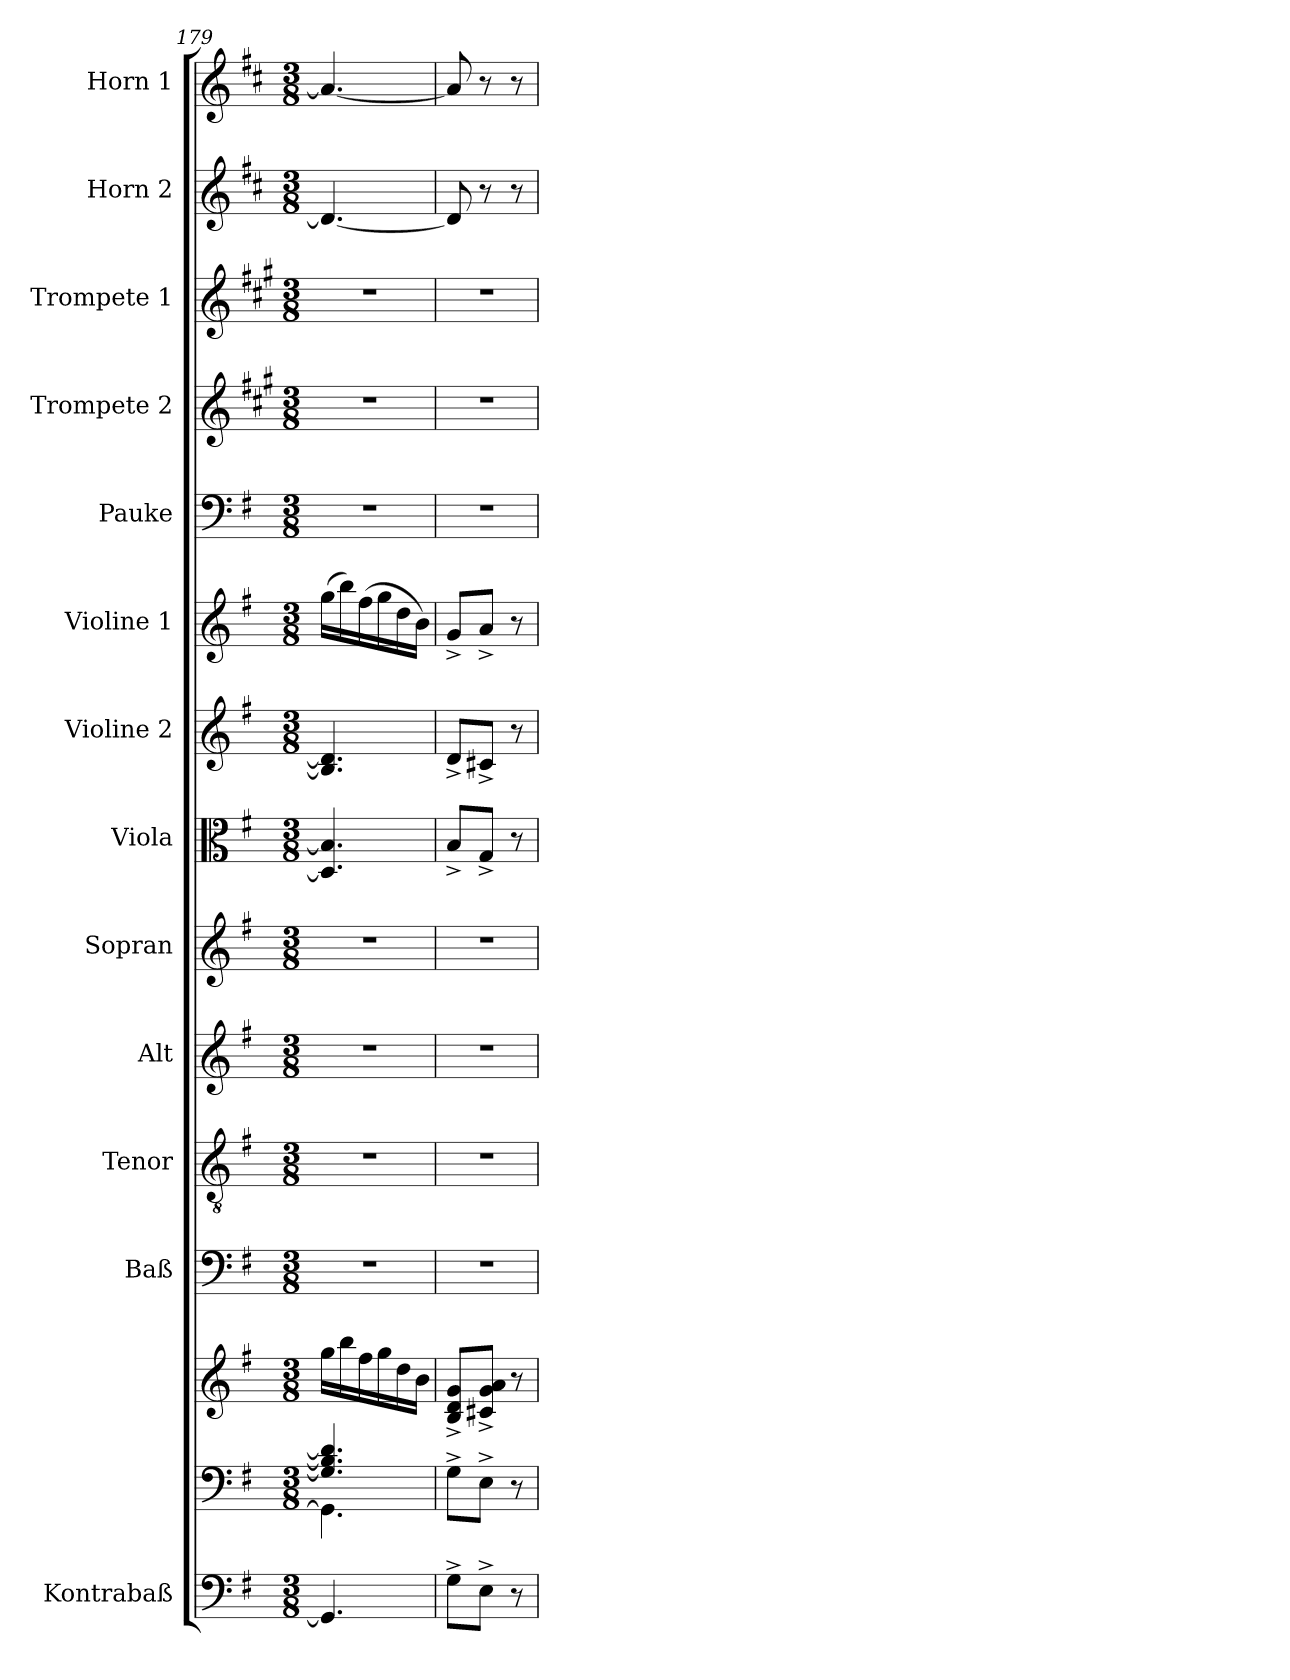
**kern	**kern	**kern	**kern	**kern	**kern	**kern	**kern	**kern	**kern	**kern	**kern	**kern	**kern	**kern
*part14	*part13	*part13	*part12	*part11	*part10	*part9	*part8	*part7	*part6	*part5	*part4	*part3	*part2	*part1
*staff15	*staff14	*staff13	*staff12	*staff11	*staff10	*staff9	*staff8	*staff7	*staff6	*staff5	*staff4	*staff3	*staff2	*staff1
*I"Kontrabaß	*	*	*I"Baß	*I"Tenor	*I"Alt	*I"Sopran	*I"Viola	*I"Violine 2	*I"Violine 1	*I"Pauke	*I"Trompete 2	*I"Trompete 1	*I"Horn 2	*I"Horn 1
*I'Kb.	*	*	*	*	*	*	*I'Vla.	*I'Vl. 2	*I'Vl. 1	*	*I'Tr. 2	*I'Tr. 1	*I'Hr. 2	*I'Hr. 1
*clefF4	*clefF4	*clefG2	*clefF4	*clefGv2	*clefG2	*clefG2	*clefC3	*clefG2	*clefG2	*clefF4	*clefG2	*clefG2	*clefG2	*clefG2
*ITrd7c12	*	*	*	*	*	*	*	*	*	*	*ITrd1c2	*ITrd1c2	*ITrd4c7	*ITrd4c7
*k[f#]	*k[f#]	*k[f#]	*k[f#]	*k[f#]	*k[f#]	*k[f#]	*k[f#]	*k[f#]	*k[f#]	*k[f#]	*k[f#]	*k[f#]	*k[f#]	*k[f#]
*G:	*G:	*G:	*G:	*G:	*G:	*G:	*G:	*G:	*G:	*G:	*G:	*G:	*G:	*G:
*M3/8	*M3/8	*M3/8	*M3/8	*M3/8	*M3/8	*M3/8	*M3/8	*M3/8	*M3/8	*M3/8	*M3/8	*M3/8	*M3/8	*M3/8
=179	=179	=179	=179	=179	=179	=179	=179	=179	=179	=179	=179	=179	=179	=179
*	*^	*	*	*	*	*	*	*	*	*	*	*	*	*
4.GGG/]	4.G/] 4.B/] 4.d/]	4.GG\]	16gg\LL	4.r	4.r	4.r	4.r	4.D/] 4.B/]	4.B/] 4.d/]	(>16gg\LL	4.r	4.r	4.r	4.G/_	4.d/_
.	.	.	16bb\	.	.	.	.	.	.	16bb\)	.	.	.	.	.
.	.	.	16ff#\	.	.	.	.	.	.	(>16ff#\	.	.	.	.	.
.	.	.	16gg\	.	.	.	.	.	.	16gg\	.	.	.	.	.
.	.	.	16dd\	.	.	.	.	.	.	16dd\	.	.	.	.	.
.	.	.	16b\JJ	.	.	.	.	.	.	16b\JJ)	.	.	.	.	.
*	*v	*v	*	*	*	*	*	*	*	*	*	*	*	*	*
=180	=180	=180	=180	=180	=180	=180	=180	=180	=180	=180	=180	=180	=180	=180
8GG^>\L	8G^>\L	8B/^< 8d/^< 8g/^<L	4.r	4.r	4.r	4.r	8B^</L	8d^</L	8g^</L	4.r	4.r	4.r	8G/]	8d/]
8EE^>\J	8E^>\J	8c#X/^< 8g/^< 8a/^<J	.	.	.	.	8G^</J	8c#X^</J	8a^</J	.	.	.	8r	8r
8r	8r	8r	.	.	.	.	8r	8r	8r	.	.	.	8r	8r
=	=	=	=	=	=	=	=	=	=	=	=	=	=	=
*-	*-	*-	*-	*-	*-	*-	*-	*-	*-	*-	*-	*-	*-	*-
